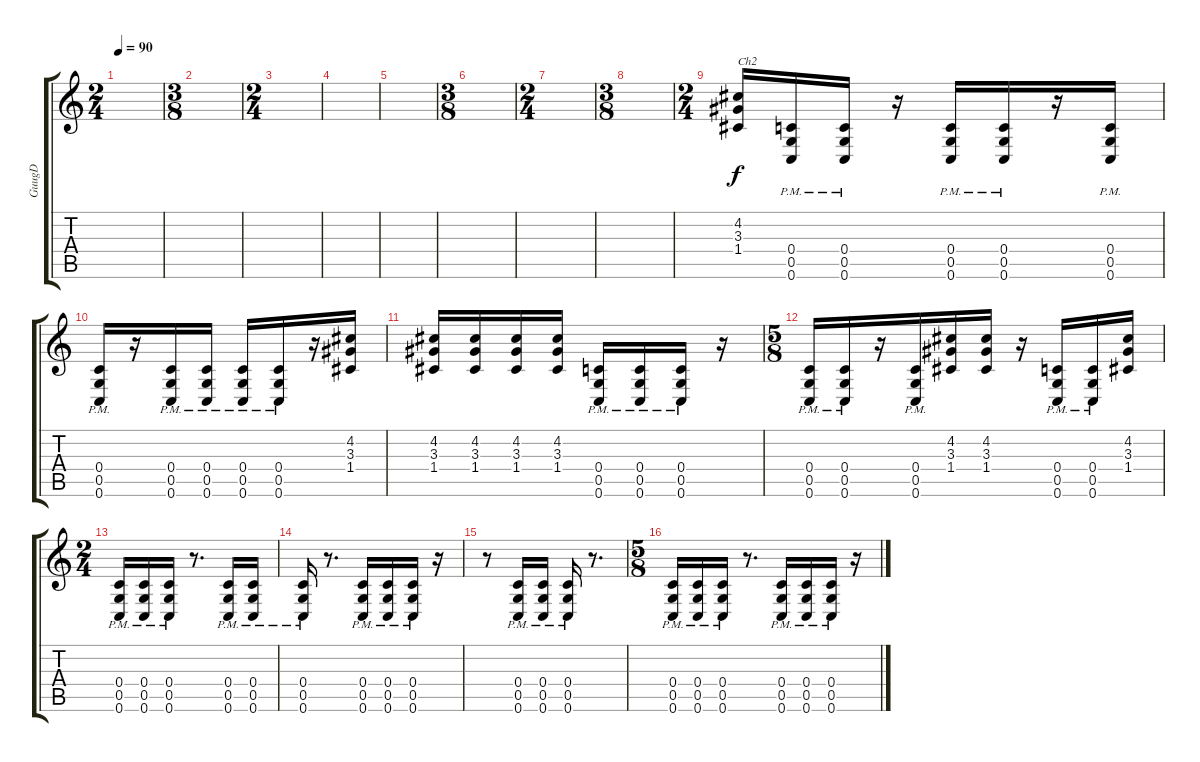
\track ("GuugD" "GuugD") {instrument overdrivenguitar}
\staff {score tabs}
\tuning (D4 A3 F3 C3 G2 C2) {hide}
\ts (2 4)
\tempo 90
\clef g2
\ks c
|
\ts (3 8)
|
\ts (2 4)
|
|
|
\ts (3 8)
|
\ts (2 4)
|
\ts (3 8)
|
\ts (2 4)
(4.2 3.3 1.4).16{txt "Ch2"} (0.4 0.5{pm} 0.6).16 (0.4 0.5{pm} 0.6).16 r.16 (0.4{pm} 0.5 0.6).16 (0.4{pm} 0.5 0.6).16 r.16 (0.4{pm} 0.5 0.6).16 |
(0.4 0.5 0.6{pm}).16 r.16 (0.4{pm} 0.5 0.6).16 (0.4{pm} 0.5 0.6).16 (0.4{pm} 0.5 0.6).16 (0.4{pm} 0.5 0.6).16 r.16 (4.2 3.3 1.4).16 |
(4.2 3.3 1.4).16 (4.2 3.3 1.4).16 (4.2 3.3 1.4).16 (4.2 3.3 1.4).16 (0.4{pm} 0.5 0.6).16 (0.4{pm} 0.5 0.6).16 (0.4{pm} 0.5 0.6).16 r.16 |
\ts (5 8)
(0.4{pm} 0.5 0.6).16 (0.4{pm} 0.5 0.6).16 r.16 (0.4 0.5{pm} 0.6).16 (4.2 3.3 1.4).16 (4.2 3.3 1.4).16 r.16 (0.4 0.5{pm} 0.6).16 (0.4{pm} 0.5 0.6).16 (4.2 3.3 1.4).16 |
\ts (2 4)
(0.4{pm} 0.5 0.6).16 (0.4{pm} 0.5 0.6).16 (0.4{pm} 0.5 0.6).16 r.8{d} (0.4{pm} 0.5 0.6).16 (0.4{pm} 0.5 0.6).16 |
(0.4{pm} 0.5 0.6).16 r.8{d} (0.4{pm} 0.5 0.6).16 (0.4{pm} 0.5 0.6).16 (0.4{pm} 0.5 0.6).16 r.16 |
r.8 (0.4{pm} 0.5 0.6).16 (0.4{pm} 0.5 0.6).16 (0.4{pm} 0.5 0.6).16 r.8{d} |
\ts (5 8)
(0.4{pm} 0.5 0.6).16 (0.4{pm} 0.5 0.6).16 (0.4{pm} 0.5 0.6).16 r.8{d} (0.4{pm} 0.5 0.6).16 (0.4{pm} 0.5 0.6).16 (0.4{pm} 0.5 0.6).16 r.16
